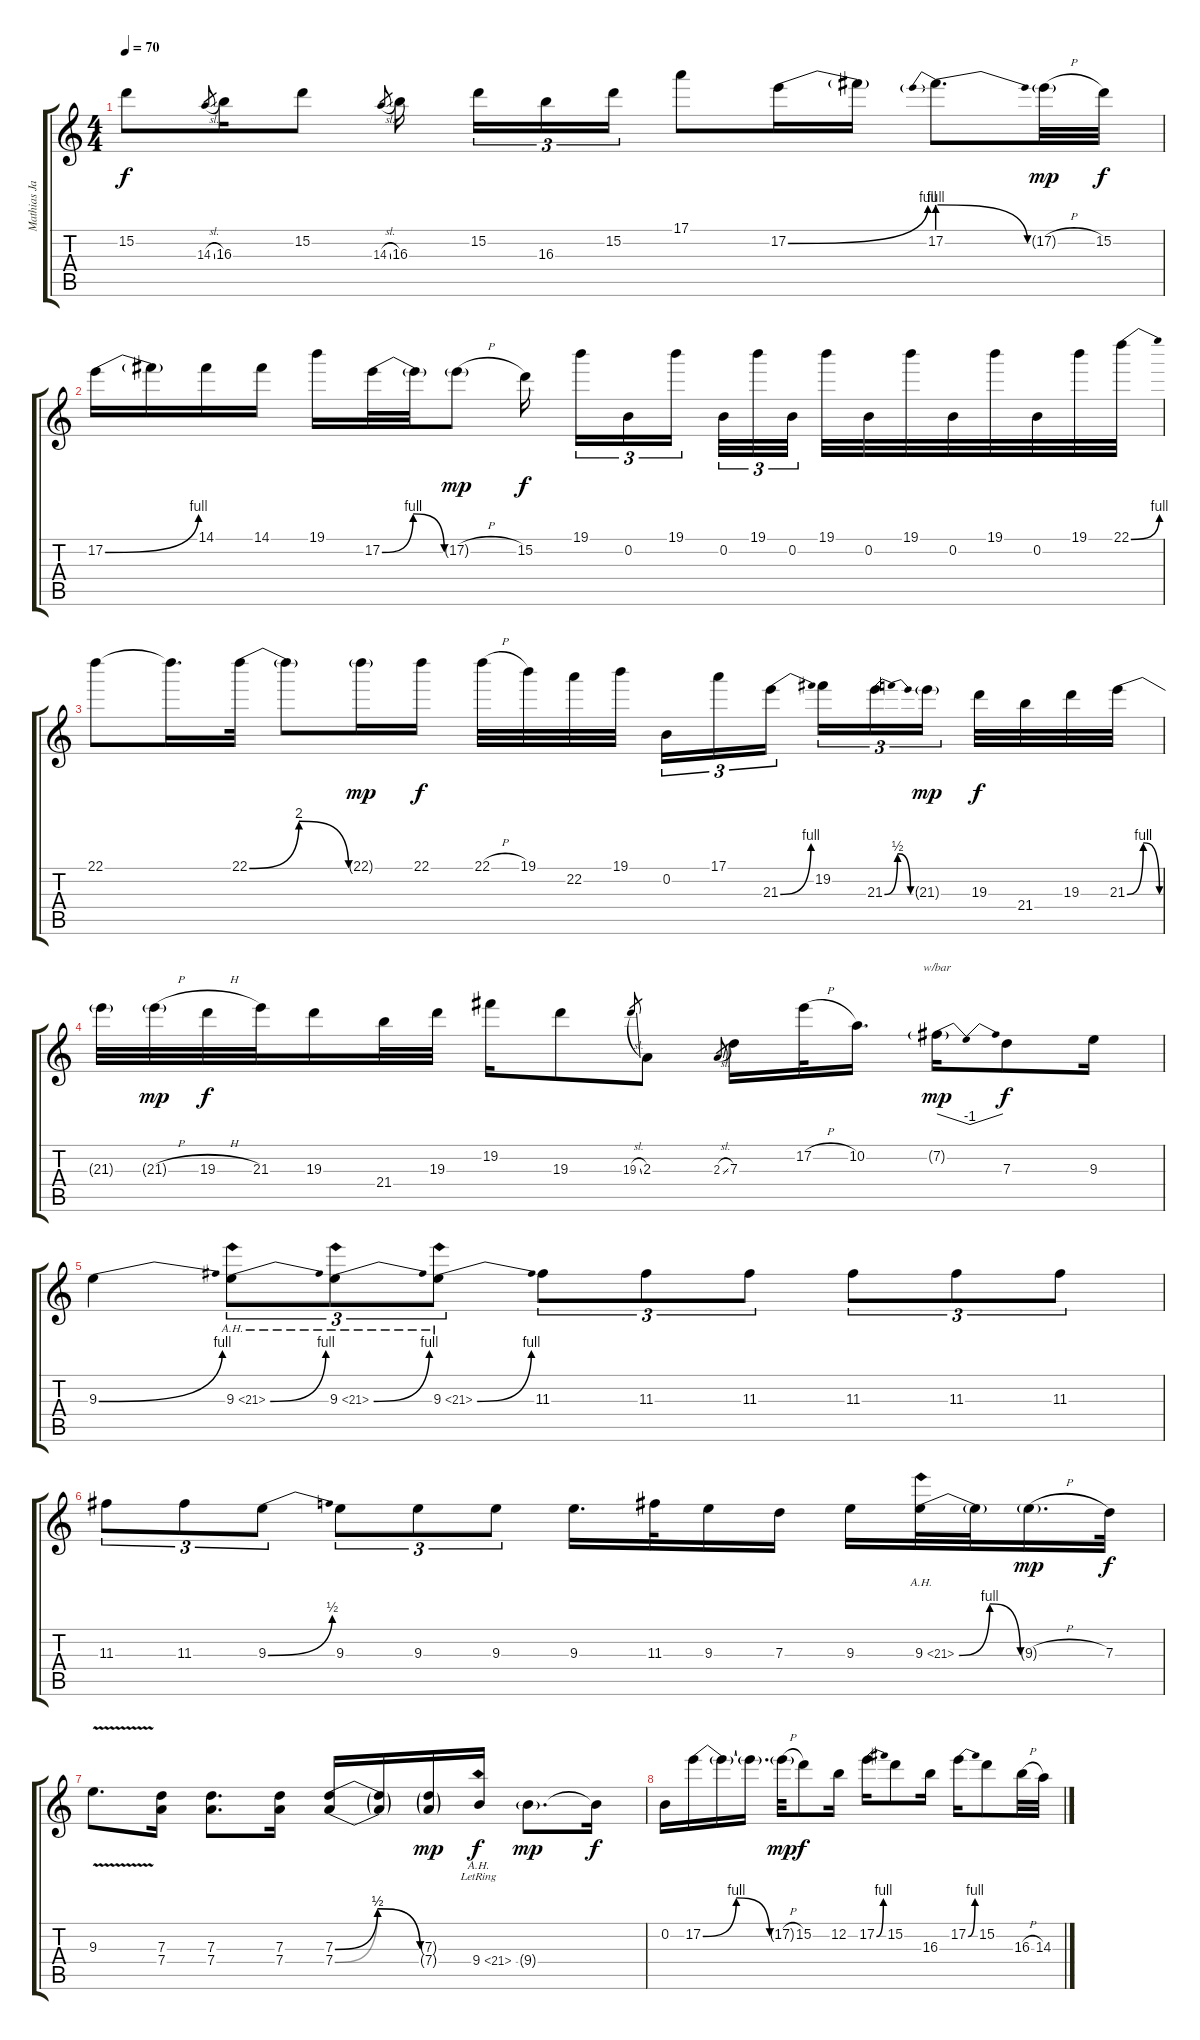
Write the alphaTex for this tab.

\track ("Mathias Jabs" "Mathias Ja") {instrument overdrivenguitar}
\staff {score tabs}
\tuning (E4 B3 G3 D3 A2 E2) {hide}
\ts (4 4)
\tempo 70
\clef g2
\ks c
15.2.8{dy f} 14.3{sl}.8{gr} 16.3.16 15.2.8 14.3{sl}.8{gr} 16.3.16{beam splitsecondary} 15.2.16{tu (3 2)} 16.3.16{tu (3 2)} 15.2.16{tu (3 2)} 17.1.8 17.2{be (bend 0 0 60 4)}.16 17.2{t}.16 17.2{be (prebendrelease 0 4 60 0)}.8{d} 17.2{h g}.32{dy mp} 15.2.32{dy f} |
17.2{be (bend 0 0 60 4)}.16 17.2{t}.16 14.1.16 14.1.16 19.1.16 17.2{be (bendrelease 0 0 10 4 50 4 60 0)}.32 17.2{t}.32 17.2{h g}.8{dy mp} 15.2.16{dy f beam splitsecondary} 19.1.16{tu (3 2)} 0.2.16{tu (3 2)} 19.1.16{tu (3 2) beam splitsecondary} 0.2.32{tu (3 2)} 19.1.32{tu (3 2)} 0.2.32{tu (3 2)} 19.1.32 0.2.32 19.1.32 0.2.32 19.1.32 0.2.32 19.1.32 22.1{be (bend 0 0 60 4)}.32 |
22.1.8 22.1{t}.16{d} 22.1{be (bendrelease 0 0 10 8 50 8 60 0)}.32 22.1{t}.8 22.1{g}.16{dy mp} 22.1.16{dy f} 22.1{h}.32 19.1.32 22.2.32 19.1.32{beam splitsecondary} 0.2.16{tu (3 2)} 17.1.16{tu (3 2)} 21.3{be (bend 0 0 60 4)}.16{tu (3 2)} 19.2.16{tu (3 2)} 21.3{be (bendrelease 0 0 10 2 50 2 60 0)}.16{tu (3 2)} 21.3{g}.16{tu (3 2) dy mp beam splitsecondary} 19.3.32{dy f} 21.4.32 19.3.32 21.3{be (bendrelease 0 0 10 4 50 4 60 0)}.32 |
21.3{t}.32 21.3{h g}.32{dy mp} 19.3{h}.32{dy f} 21.3.32 19.3.16 21.4.32 19.3.32 19.2.16 19.3.8 19.3{sl}.8{gr} 2.3.8 2.3{sl}.8{gr} 7.3.16 17.2{h}.32 10.2.16{d} 7.2{g}.16{tbe (dip default 0 0 30 -4 60 0) dy mp} 7.3.8{dy f} 9.3.16 |
9.3{be (bend 0 0 60 4)}.4 9.3{be (bend 0 0 60 4) ah 12}.8{tu (3 2)} 9.3{be (bend 0 0 60 4) ah 12}.8{tu (3 2)} 9.3{be (bend 0 0 60 4) ah 12}.8{tu (3 2)} 11.3.8{tu (3 2)} 11.3.8{tu (3 2)} 11.3.8{tu (3 2)} 11.3.8{tu (3 2)} 11.3.8{tu (3 2)} 11.3.8{tu (3 2)} |
11.3.8{tu (3 2)} 11.3.8{tu (3 2)} 9.3{be (bend 0 0 60 2)}.8{tu (3 2)} 9.3.8{tu (3 2)} 9.3.8{tu (3 2)} 9.3.8{tu (3 2)} 9.3.16{d} 11.3.32 9.3.16 7.3.16 9.3.16 9.3{be (bendrelease 0 0 10 4 50 4 60 0) ah 12}.32 9.3{t}.32 9.3{h g}.16{d dy mp} 7.3.32{dy f} |
9.3{v}.8{d} (7.3 7.4).16 (7.3 7.4).8{d} (7.3 7.4).16 (7.3{be (bendrelease 0 0 10 2 50 2 60 0)} 7.4{be (bendrelease 0 0 10 2 50 2 60 0)}).16 (7.3{t} 7.4{t}).16 (7.3{g} 7.4{g}).16{dy mp} 9.4{ah 12 lr}.16{dy f} 9.4{g}.8{d dy mp} 9.4{t}.16{dy f} |
0.2.16 17.2{be (bendrelease 0 0 10 4 50 4 60 0)}.16 17.2{t}.16 17.2{t}.16{d} 17.2{h g}.32{dy mp} 15.2.8{dy f} 12.2.16 17.2{be (bend 0 0 60 4)}.16 15.2.8 16.3.16 17.2{be (bend 0 0 60 4)}.16 15.2.8 16.3{h}.32 14.3.32
